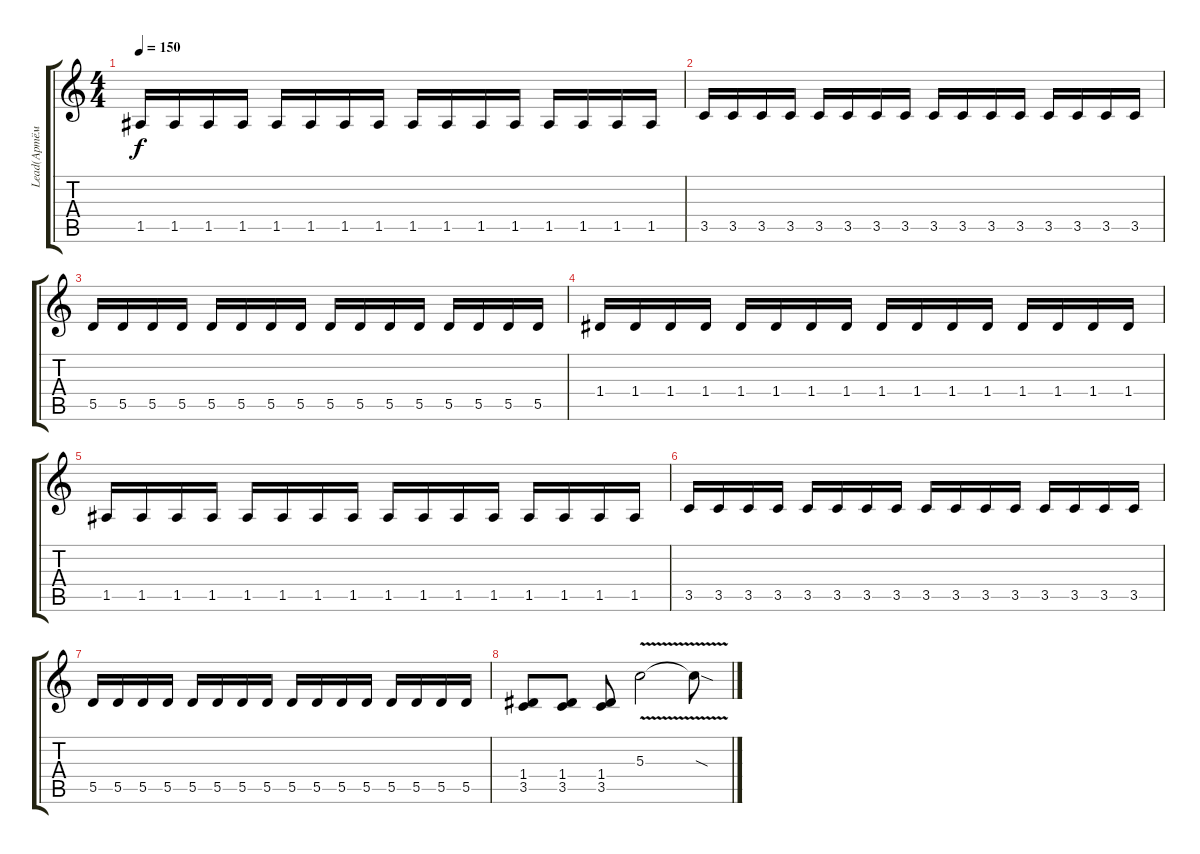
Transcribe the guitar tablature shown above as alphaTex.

\track ("Lead(Артём)" "Lead(Артём") {instrument distortionguitar}
\staff {score tabs}
\tuning (E4 B3 G3 D3 A2 E2) {hide}
\ts (4 4)
\tempo 150
\clef g2
\ks c
1.5.16{dy f} 1.5.16 1.5.16 1.5.16 1.5.16 1.5.16 1.5.16 1.5.16 1.5.16 1.5.16 1.5.16 1.5.16 1.5.16 1.5.16 1.5.16 1.5.16 |
3.5.16 3.5.16 3.5.16 3.5.16 3.5.16 3.5.16 3.5.16 3.5.16 3.5.16 3.5.16 3.5.16 3.5.16 3.5.16 3.5.16 3.5.16 3.5.16 |
5.5.16 5.5.16 5.5.16 5.5.16 5.5.16 5.5.16 5.5.16 5.5.16 5.5.16 5.5.16 5.5.16 5.5.16 5.5.16 5.5.16 5.5.16 5.5.16 |
1.4.16 1.4.16 1.4.16 1.4.16 1.4.16 1.4.16 1.4.16 1.4.16 1.4.16 1.4.16 1.4.16 1.4.16 1.4.16 1.4.16 1.4.16 1.4.16 |
1.5.16 1.5.16 1.5.16 1.5.16 1.5.16 1.5.16 1.5.16 1.5.16 1.5.16 1.5.16 1.5.16 1.5.16 1.5.16 1.5.16 1.5.16 1.5.16 |
3.5.16 3.5.16 3.5.16 3.5.16 3.5.16 3.5.16 3.5.16 3.5.16 3.5.16 3.5.16 3.5.16 3.5.16 3.5.16 3.5.16 3.5.16 3.5.16 |
5.5.16 5.5.16 5.5.16 5.5.16 5.5.16 5.5.16 5.5.16 5.5.16 5.5.16 5.5.16 5.5.16 5.5.16 5.5.16 5.5.16 5.5.16 5.5.16 |
(1.4 3.5).8 (1.4 3.5).8 (1.4 3.5).8 5.3{v}.2 5.3{v sod t}.8
